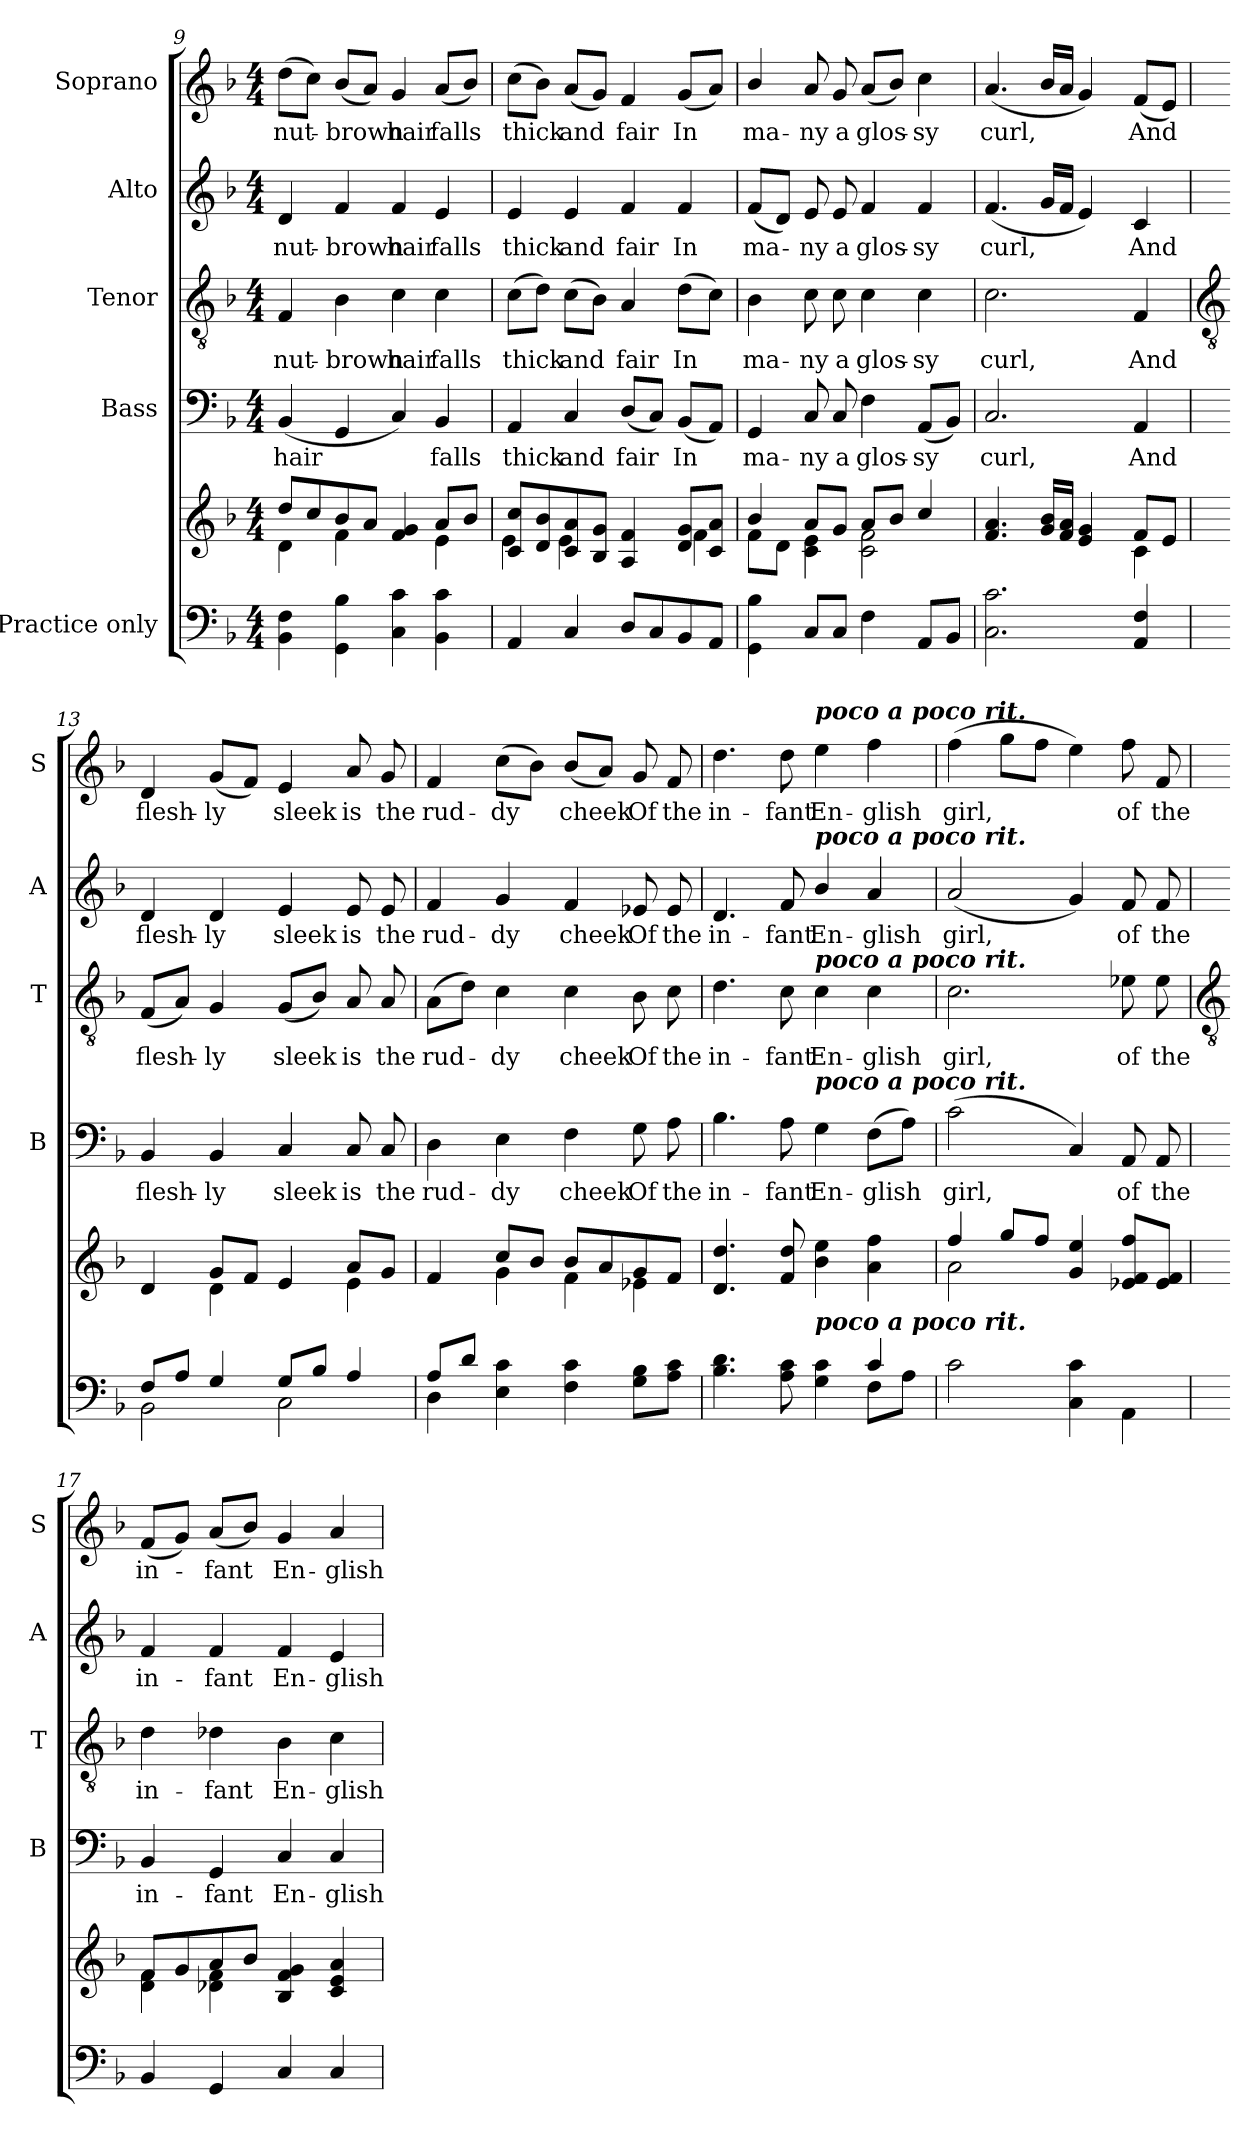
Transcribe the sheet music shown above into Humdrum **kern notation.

**kern	**kern	**kern	**text	**kern	**text	**kern	**text	**kern	**text
*part5	*part5	*part4	*part4	*part3	*part3	*part2	*part2	*part1	*part1
*staff6	*staff5	*staff4	*staff4	*staff3	*staff3	*staff2	*staff2	*staff1	*staff1
*I"Practice only	*	*I"Bass	*	*I"Tenor	*	*I"Alto	*	*I"Soprano	*
*	*	*I'B	*	*I'T	*	*I'A	*	*I'S	*
!!LO:LB:g=z
*clefF4	*clefG2	*clefF4	*	*clefGv2	*	*clefG2	*	*clefG2	*
*k[b-]	*k[b-]	*k[b-]	*	*k[b-]	*	*k[b-]	*	*k[b-]	*
*F:	*F:	*F:	*	*F:	*	*F:	*	*F:	*
*M4/4	*M4/4	*M4/4	*	*M4/4	*	*M4/4	*	*M4/4	*
=9	=9	=9	=9	=9	=9	=9	=9	=9	=9
*	*^	*	*	*	*	*	*	*	*
!	!	!	!	!LO:LY:b	!	!LO:LY:b	!	!LO:LY:b	!	!LO:LY:b
4BB- 4F	8dd/L	4d\	(<4BB-	hair	4F	nut-	4d	nut-	(>8ddL	nut-
.	8cc/	.	.	.	.	.	.	.	8ccJ)	.
!	!	!	!	!	!	!LO:LY:b	!	!LO:LY:b	!	!LO:LY:b
4GG 4B-	8b-/	4f\	4GG	.	4B-	-brown	4f	-brown	(<8b-L	brown
.	8a/J	.	.	.	.	.	.	.	8aJ)	.
!	!	!	!	!	!	!LO:LY:b	!	!LO:LY:b	!	!LO:LY:b
4C 4c	4f/ 4g/	4ryy	4C)	.	4c	hair	4f	hair	4g	hair
!	!	!	!	!LO:LY:b	!	!LO:LY:b	!	!LO:LY:b	!	!LO:LY:b
4BB- 4c	8a/L	4e\	4BB-	falls	4c	falls	4e	falls	(<8aL	falls
.	8b-/J	.	.	.	.	.	.	.	8b-J)	.
=10	=10	=10	=10	=10	=10	=10	=10	=10	=10	=10
!	!	!	!	!LO:LY:b	!	!LO:LY:b	!	!LO:LY:b	!	!LO:LY:b
4AA	8c/ 8cc/L	4e\	4AA	thick	(>8cL	thick	4e	thick	(>8ccL	thick
.	8d/ 8b-/	.	.	.	8dJ)	.	.	.	8b-J)	.
!	!	!	!	!LO:LY:b	!	!LO:LY:b	!	!LO:LY:b	!	!LO:LY:b
4C	8c/ 8a/	4e\	4C	and	(>8cL	and	4e	and	(<8aL	and
.	8B-/ 8g/J	.	.	.	8B-J)	.	.	.	8gJ)	.
!	!	!	!	!LO:LY:b	!	!LO:LY:b	!	!LO:LY:b	!	!LO:LY:b
8DL	4A/ 4f/	4ryy	(<8DL	fair	4A	fair	4f	fair	4f	fair
8C	.	.	8CJ)	.	.	.	.	.	.	.
!	!	!	!	!LO:LY:b	!	!LO:LY:b	!	!LO:LY:b	!	!LO:LY:b
8BB-	8d/ 8g/L	4f\	(<8BB-L	In	(>8dL	In	4f	In	(<8gL	In
8AAJ	8c/ 8a/J	.	8AAJ)	.	8cJ)	.	.	.	8aJ)	.
=11	=11	=11	=11	=11	=11	=11	=11	=11	=11	=11
!	!	!	!	!LO:LY:b	!	!LO:LY:b	!	!LO:LY:b	!	!LO:LY:b
4GG 4B-	4b-/	8f\L	4GG	ma-	4B-	ma-	(<8fL	ma-	4b-/	ma-
.	.	8d\J	.	.	.	.	8dJ)	.	.	.
!	!	!	!	!LO:LY:b	!	!LO:LY:b	!	!LO:LY:b	!	!LO:LY:b
8CL	8a/L	4c\ 4e\	8C	-ny	8c	-ny	8e	ny	8a	-ny
!	!	!	!	!LO:LY:b	!	!LO:LY:b	!	!LO:LY:b	!	!LO:LY:b
8CJ	8g/J	.	8C	a	8c	a	8e	a	8g	a
!	!	!	!	!LO:LY:b	!	!LO:LY:b	!	!LO:LY:b	!	!LO:LY:b
4F	8a/L	2c\ 2f\	4F	glos-	4c	glos-	4f	glos-	(<8aL	glos-
.	8b-/J	.	.	.	.	.	.	.	8b-J)	.
!	!	!	!	!LO:LY:b	!	!LO:LY:b	!	!LO:LY:b	!	!LO:LY:b
8AAL	4cc/	.	(<8AAL	-sy	4c	-sy	4f	-sy	4cc	sy
8BB-J	.	.	8BB-J)	.	.	.	.	.	.	.
=12	=12	=12	=12	=12	=12	=12	=12	=12	=12	=12
!	!	!	!	!LO:LY:b	!	!LO:LY:b	!	!LO:LY:b	!	!LO:LY:b
2.C 2.c	4.f/ 4.a/	2ryy	2.C	curl,	2.c	curl,	(<4.f	curl,	(<4.a	curl,
.	16g/ 16b-/LL	.	.	.	.	.	16gLL	.	16b-LL	.
.	16f/ 16a/JJ	.	.	.	.	.	16fJJ	.	16aJJ	.
.	4e/ 4g/	8.ryy	.	.	.	.	4e)	.	4g)	.
.	.	16ryy	.	.	.	.	.	.	.	.
!	!	!	!	!LO:LY:b	!	!LO:LY:b	!	!LO:LY:b	!	!LO:LY:b
4AA 4F	8f/L	4c\	4AA	And	4F	And	4c	And	(<8fL	And
.	8e/J	.	.	.	.	.	.	.	8eJ)	.
!!LO:LB:g=z
=13	=13	=13	=13	=13	=13	=13	=13	=13	=13	=13
*	*	*	*	*	*clefGv2	*	*	*	*	*
*^	*	*	*	*	*	*	*	*	*	*
!	!	!	!	!	!LO:LY:b	!	!LO:LY:b	!	!LO:LY:b	!	!LO:LY:b
8F/L	2BB-\	4d/	4ryy	4BB-	flesh-	(<8FL	flesh-	4d	flesh-	4d	flesh-
8A/J	.	.	.	.	.	8AJ)	.	.	.	.	.
!	!	!	!	!	!LO:LY:b	!	!LO:LY:b	!	!LO:LY:b	!	!LO:LY:b
4G/	.	8g/L	4d\	4BB-	-ly	4G	ly	4d	-ly	(<8gL	-ly
.	.	8f/J	.	.	.	.	.	.	.	8fJ)	.
!	!	!	!	!	!LO:LY:b	!	!LO:LY:b	!	!LO:LY:b	!	!LO:LY:b
8G/L	2C\	4e/	4ryy	4C	sleek	(<8GL	sleek	4e	sleek	4e	sleek
8B-/J	.	.	.	.	.	8B-J)	.	.	.	.	.
!	!	!	!	!	!LO:LY:b	!	!LO:LY:b	!	!LO:LY:b	!	!LO:LY:b
4A/	.	8a/L	4e\	8C	is	8A	is	8e	is	8a	is
!	!	!	!	!	!LO:LY:b	!	!LO:LY:b	!	!LO:LY:b	!	!LO:LY:b
.	.	8g/J	.	8C	the	8A	the	8e	the	8g	the
=14	=14	=14	=14	=14	=14	=14	=14	=14	=14	=14	=14
!	!	!	!	!	!LO:LY:b	!	!LO:LY:b	!	!LO:LY:b	!	!LO:LY:b
8A/L	4D	4f/	4ryy	4D	rud-	(>8AL	rud-	4f	rud-	4f	rud-
8d/J	.	.	.	.	.	8dJ)	.	.	.	.	.
!	!	!	!	!	!LO:LY:b	!	!LO:LY:b	!	!LO:LY:b	!	!LO:LY:b
2.ryy	4E 4c	8cc/L	4g\	4E	-dy	4c	dy	4g	-dy	(>8ccL	-dy
.	.	8b-/J	.	.	.	.	.	.	.	8b-J)	.
!	!	!	!	!	!LO:LY:b	!	!LO:LY:b	!	!LO:LY:b	!	!LO:LY:b
.	4F 4c	8b-/L	4f\	4F	cheek	4c	cheek	4f	cheek	(<8b-L	cheek
.	.	8a/	.	.	.	.	.	.	.	8aJ)	.
!	!	!	!	!	!LO:LY:b	!	!LO:LY:b	!	!LO:LY:b	!	!LO:LY:b
.	8G 8B-L	8g/	4e-X\	8G	Of	8B-	Of	8e-X	Of	8g	Of
!	!	!	!	!	!LO:LY:b	!	!LO:LY:b	!	!LO:LY:b	!	!LO:LY:b
.	8A 8cJ	8f/J	.	8A	the	8c	the	8e-	the	8f	the
=15	=15	=15	=15	=15	=15	=15	=15	=15	=15	=15	=15
!	!	!	!	!	!LO:LY:b	!	!LO:LY:b	!	!LO:LY:b	!	!LO:LY:b
2.ryy	4.B- 4.d	4.d/ 4.dd/	1ryy	4.B-	in-	4.d	in-	4.d	in-	4.dd	in-
!	!	!	!	!	!LO:LY:b	!	!LO:LY:b	!	!LO:LY:b	!	!LO:LY:b
.	8A 8c	8f/ 8dd/	.	8A	-fant	8c	-fant	8f	-fant	8dd	-fant
!	!	!	!	!	!	!	!	!	!	!LO:TX:a:Bi:t=poco a poco rit.	!
!	!	!	!	!	!	!	!	!LO:TX:a:Bi:t=poco a poco rit.	!	!	!
!	!	!	!	!	!	!LO:TX:a:Bi:t=poco a poco rit.	!	!	!	!	!
!	!	!	!	!LO:TX:a:Bi:t=poco a poco rit.	!	!	!	!	!	!	!
!	!LO:TX:a:Bi:t=poco a poco rit.	!	!	!	!	!	!	!	!	!	!
!	!	!	!	!	!LO:LY:b	!	!LO:LY:b	!	!LO:LY:b	!	!LO:LY:b
.	4G 4c	4b-\ 4ee\	.	4G	En-	4c	En-	4b-/	En-	4ee	En-
!	!	!	!	!	!LO:LY:b	!	!LO:LY:b	!	!LO:LY:b	!	!LO:LY:b
4c/	8FL	4a\ 4ff\	.	(>8FL	-glish	4c	-glish	4a	-glish	4ff	-glish
.	8AJ	.	.	8AJ)	.	.	.	.	.	.	.
=16	=16	=16	=16	=16	=16	=16	=16	=16	=16	=16	=16
!	!	!	!	!	!LO:LY:b	!	!LO:LY:b	!	!LO:LY:b	!	!LO:LY:b
1ryy	2c	4ff/	2a\	(<2c	girl,	2.c	girl,	(<2a	girl,	(>4ff	girl,
.	.	8gg/L	.	.	.	.	.	.	.	8ggL	.
.	.	8ff/J	.	.	.	.	.	.	.	8ffJ	.
.	4C 4c	4g/ 4ee/	2ryy	4C)	.	.	.	4g)	.	4ee)	.
!	!	!	!	!	!LO:LY:b	!	!LO:LY:b	!	!LO:LY:b	!	!LO:LY:b
.	4AA	8e-X/ 8f/ 8ff/L	.	8AA	of	8e-X	of	8f	of	8ff	of
!	!	!	!	!	!LO:LY:b	!	!LO:LY:b	!	!LO:LY:b	!	!LO:LY:b
.	.	8e-/ 8f/J	.	8AA	the	8e-	the	8f	the	8f	the
*v	*v	*	*	*	*	*	*	*	*	*	*
!!LO:LB:g=z
=17	=17	=17	=17	=17	=17	=17	=17	=17	=17	=17
*	*	*	*	*	*clefGv2	*	*	*	*	*
!	!	!	!	!LO:LY:b	!	!LO:LY:b	!	!LO:LY:b	!	!LO:LY:b
4BB-	8f/L	4d\ 4f\	4BB-	in-	4d	in-	4f	in-	(<8fL	in-
.	8g/	.	.	.	.	.	.	.	8gJ)	.
!	!	!	!	!LO:LY:b	!	!LO:LY:b	!	!LO:LY:b	!	!LO:LY:b
4GG	8a/	4d-X\ 4f\	4GG	-fant	4d-X	-fant	4f	-fant	(<8aL	fant
.	8b-/J	.	.	.	.	.	.	.	8b-J)	.
!	!	!	!	!LO:LY:b	!	!LO:LY:b	!	!LO:LY:b	!	!LO:LY:b
4C	4B-/ 4f/ 4g/	2ryy	4C	En-	4B-	En-	4f	En-	4g	En-
!	!	!	!	!LO:LY:b	!	!LO:LY:b	!	!LO:LY:b	!	!LO:LY:b
4C	4c/ 4e/ 4a/	.	4C	-glish	4c	-glish	4e	-glish	4a	-glish
*	*v	*v	*	*	*	*	*	*	*	*
=	=	=	=	=	=	=	=	=	=
*-	*-	*-	*-	*-	*-	*-	*-	*-	*-
